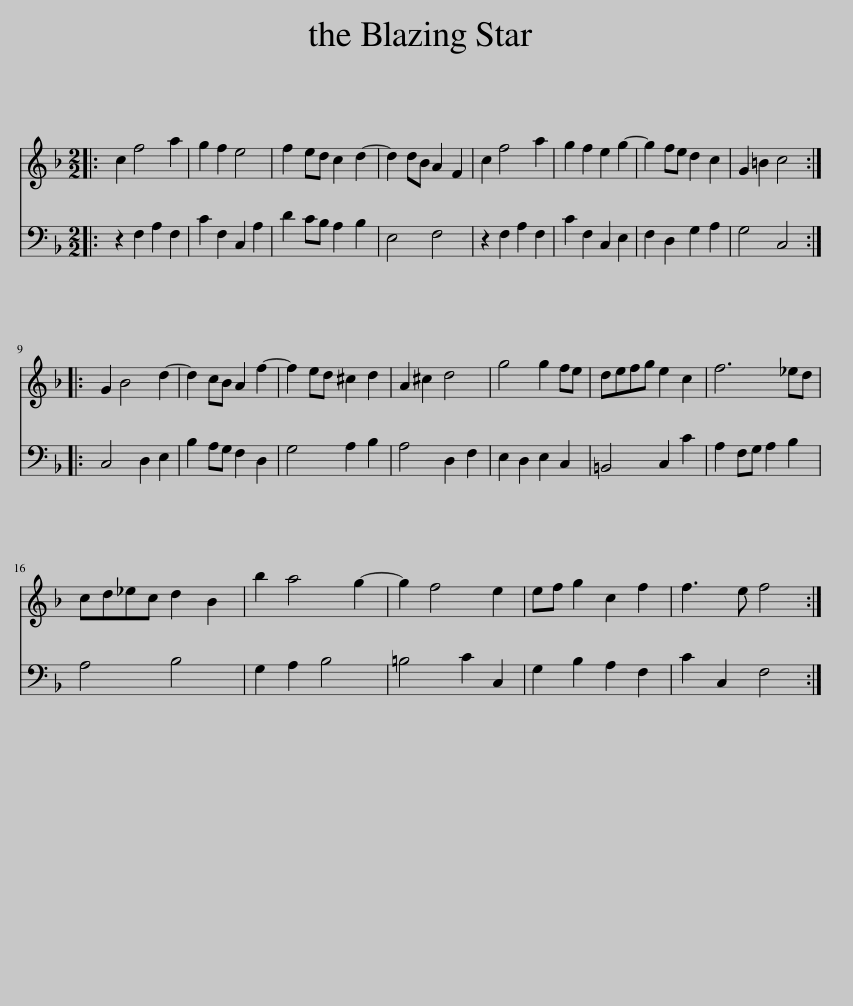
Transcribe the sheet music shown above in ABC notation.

X:1
%%score 1 2
L:1/8
M:2/2
I:linebreak $
K:F
V:1 treble
V:2 bass
V:1
|: c2 f4 a2 | g2 f2 e4 | f2 ed c2 d2- | d2 dB A2 F2 | c2 f4 a2 | %5
 g2 f2 e2 g2- | g2 fe d2 c2 | G2 =B2 c4 ::$ G2 B4 d2- | d2 cB A2 f2- | %10
 f2 ed ^c2 d2 | A2 ^c2 d4 | g4 g2 fe | defg e2 c2 | f6 _ed |$ %15
 cd_ec d2 B2 | b2 a4 g2- | g2 f4 e2 | ef g2 c2 f2 | f3 e f4 :| %20
V:2
|: z2 F,2 A,2 F,2 | C2 F,2 C,2 A,2 | D2 CB, A,2 B,2 | E,4 F,4 | z2 F,2 A,2 F,2 | %5
 C2 F,2 C,2 E,2 | F,2 D,2 G,2 A,2 | G,4 C,4 ::$ C,4 D,2 E,2 | B,2 A,G, F,2 D,2 | %10
 G,4 A,2 B,2 | A,4 D,2 F,2 | E,2 D,2 E,2 C,2 | =B,,4 C,2 C2 | A,2 F,G, A,2 B,2 |$ %15
 A,4 B,4 | G,2 A,2 B,4 | =B,4 C2 C,2 | G,2 B,2 A,2 F,2 | C2 C,2 F,4 :| %20
